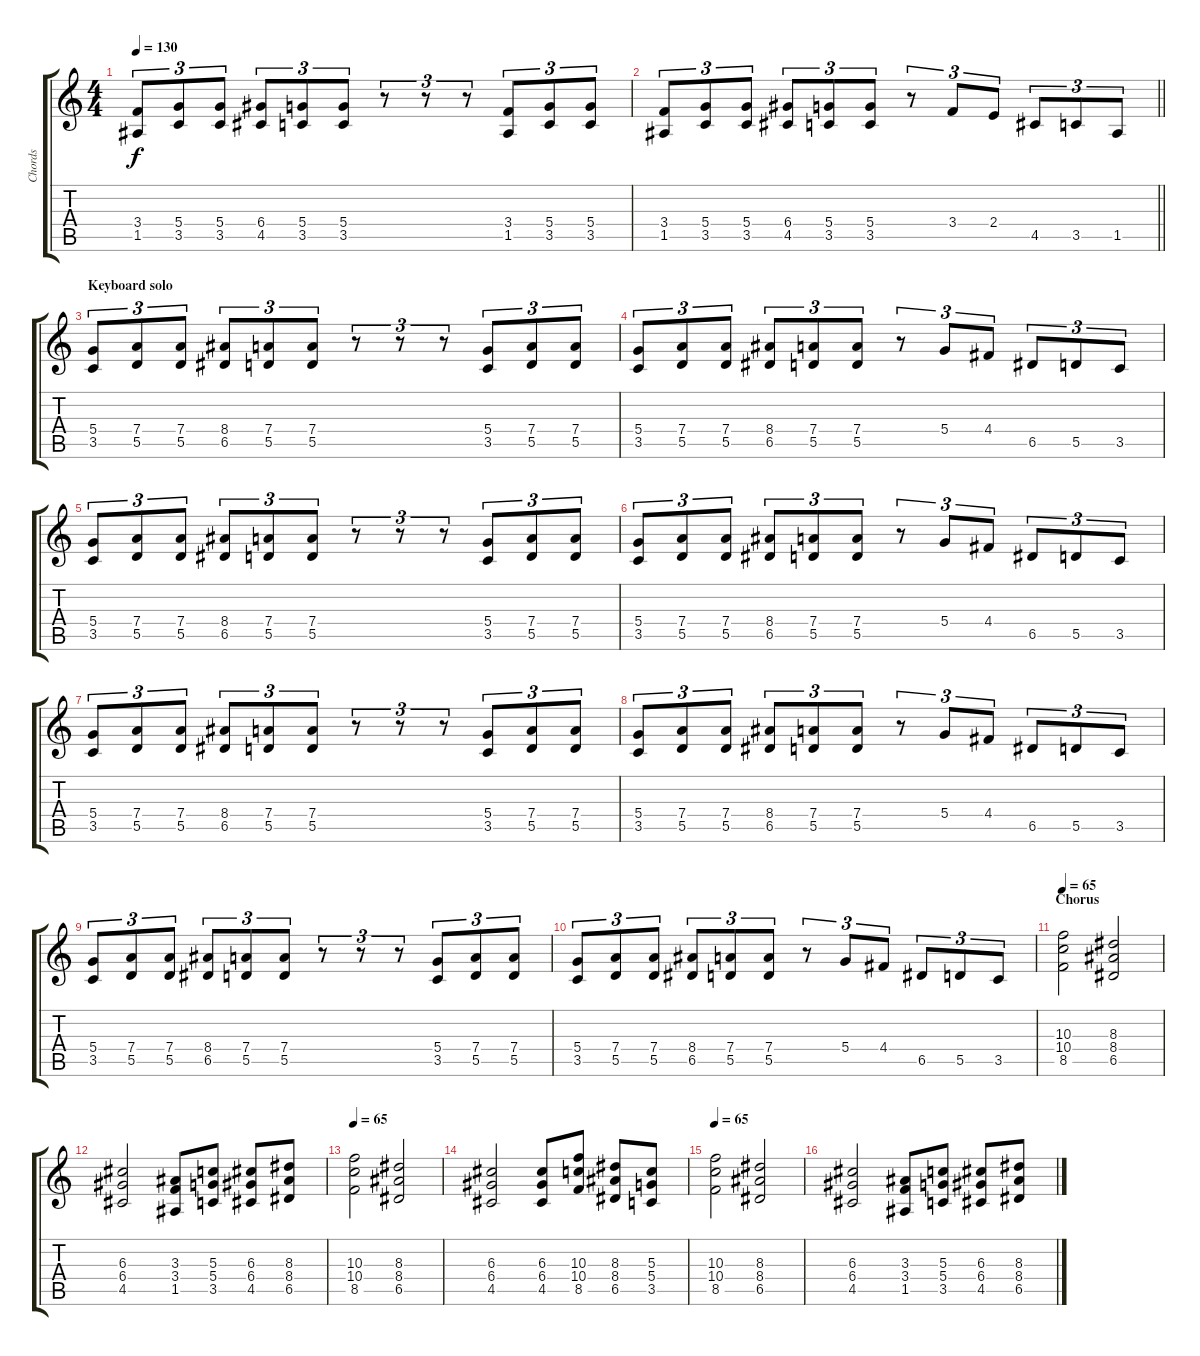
\track ("Chords" "Chords") {instrument distortionguitar}
\staff {score tabs}
\tuning (E4 B3 G3 D3 A2 E2) {hide}
\ts (4 4)
\tempo 130
\clef g2
\ks c
(3.4 1.5).8{tu (3 2) dy f} (5.4 3.5).8{tu (3 2)} (5.4 3.5).8{tu (3 2)} (6.4 4.5).8{tu (3 2)} (5.4 3.5).8{tu (3 2)} (5.4 3.5).8{tu (3 2)} r.8{tu (3 2)} r.8{tu (3 2)} r.8{tu (3 2)} (3.4 1.5).8{tu (3 2)} (5.4 3.5).8{tu (3 2)} (5.4 3.5).8{tu (3 2)} |
\barLineRight lightlight
(3.4 1.5).8{tu (3 2)} (5.4 3.5).8{tu (3 2)} (5.4 3.5).8{tu (3 2)} (6.4 4.5).8{tu (3 2)} (5.4 3.5).8{tu (3 2)} (5.4 3.5).8{tu (3 2)} r.8{tu (3 2)} 3.4.8{tu (3 2)} 2.4.8{tu (3 2)} 4.5.8{tu (3 2)} 3.5.8{tu (3 2)} 1.5.8{tu (3 2)} |
\section ("" "Keyboard solo ")
(5.4 3.5).8{tu (3 2)} (7.4 5.5).8{tu (3 2)} (7.4 5.5).8{tu (3 2)} (8.4 6.5).8{tu (3 2)} (7.4 5.5).8{tu (3 2)} (7.4 5.5).8{tu (3 2)} r.8{tu (3 2)} r.8{tu (3 2)} r.8{tu (3 2)} (5.4 3.5).8{tu (3 2)} (7.4 5.5).8{tu (3 2)} (7.4 5.5).8{tu (3 2)} |
(5.4 3.5).8{tu (3 2)} (7.4 5.5).8{tu (3 2)} (7.4 5.5).8{tu (3 2)} (8.4 6.5).8{tu (3 2)} (7.4 5.5).8{tu (3 2)} (7.4 5.5).8{tu (3 2)} r.8{tu (3 2)} 5.4.8{tu (3 2)} 4.4.8{tu (3 2)} 6.5.8{tu (3 2)} 5.5.8{tu (3 2)} 3.5.8{tu (3 2)} |
(5.4 3.5).8{tu (3 2)} (7.4 5.5).8{tu (3 2)} (7.4 5.5).8{tu (3 2)} (8.4 6.5).8{tu (3 2)} (7.4 5.5).8{tu (3 2)} (7.4 5.5).8{tu (3 2)} r.8{tu (3 2)} r.8{tu (3 2)} r.8{tu (3 2)} (5.4 3.5).8{tu (3 2)} (7.4 5.5).8{tu (3 2)} (7.4 5.5).8{tu (3 2)} |
(5.4 3.5).8{tu (3 2)} (7.4 5.5).8{tu (3 2)} (7.4 5.5).8{tu (3 2)} (8.4 6.5).8{tu (3 2)} (7.4 5.5).8{tu (3 2)} (7.4 5.5).8{tu (3 2)} r.8{tu (3 2)} 5.4.8{tu (3 2)} 4.4.8{tu (3 2)} 6.5.8{tu (3 2)} 5.5.8{tu (3 2)} 3.5.8{tu (3 2)} |
(5.4 3.5).8{tu (3 2)} (7.4 5.5).8{tu (3 2)} (7.4 5.5).8{tu (3 2)} (8.4 6.5).8{tu (3 2)} (7.4 5.5).8{tu (3 2)} (7.4 5.5).8{tu (3 2)} r.8{tu (3 2)} r.8{tu (3 2)} r.8{tu (3 2)} (5.4 3.5).8{tu (3 2)} (7.4 5.5).8{tu (3 2)} (7.4 5.5).8{tu (3 2)} |
(5.4 3.5).8{tu (3 2)} (7.4 5.5).8{tu (3 2)} (7.4 5.5).8{tu (3 2)} (8.4 6.5).8{tu (3 2)} (7.4 5.5).8{tu (3 2)} (7.4 5.5).8{tu (3 2)} r.8{tu (3 2)} 5.4.8{tu (3 2)} 4.4.8{tu (3 2)} 6.5.8{tu (3 2)} 5.5.8{tu (3 2)} 3.5.8{tu (3 2)} |
(5.4 3.5).8{tu (3 2)} (7.4 5.5).8{tu (3 2)} (7.4 5.5).8{tu (3 2)} (8.4 6.5).8{tu (3 2)} (7.4 5.5).8{tu (3 2)} (7.4 5.5).8{tu (3 2)} r.8{tu (3 2)} r.8{tu (3 2)} r.8{tu (3 2)} (5.4 3.5).8{tu (3 2)} (7.4 5.5).8{tu (3 2)} (7.4 5.5).8{tu (3 2)} |
(5.4 3.5).8{tu (3 2)} (7.4 5.5).8{tu (3 2)} (7.4 5.5).8{tu (3 2)} (8.4 6.5).8{tu (3 2)} (7.4 5.5).8{tu (3 2)} (7.4 5.5).8{tu (3 2)} r.8{tu (3 2)} 5.4.8{tu (3 2)} 4.4.8{tu (3 2)} 6.5.8{tu (3 2)} 5.5.8{tu (3 2)} 3.5.8{tu (3 2)} |
\section ("" "Chorus")
\tempo 65
(10.3 10.4 8.5).2 (8.3 8.4 6.5).2 |
(6.3 6.4 4.5).2 (3.3 3.4 1.5).8 (5.3 5.4 3.5).8 (6.3 6.4 4.5).8 (8.3 8.4 6.5).8 |
\tempo 65
(10.3 10.4 8.5).2 (8.3 8.4 6.5).2 |
(6.3 6.4 4.5).2 (6.3 6.4 4.5).8 (10.3 10.4 8.5).8 (8.3 8.4 6.5).8 (5.3 5.4 3.5).8 |
\tempo 65
(10.3 10.4 8.5).2 (8.3 8.4 6.5).2 |
(6.3 6.4 4.5).2 (3.3 3.4 1.5).8 (5.3 5.4 3.5).8 (6.3 6.4 4.5).8 (8.3 8.4 6.5).8
